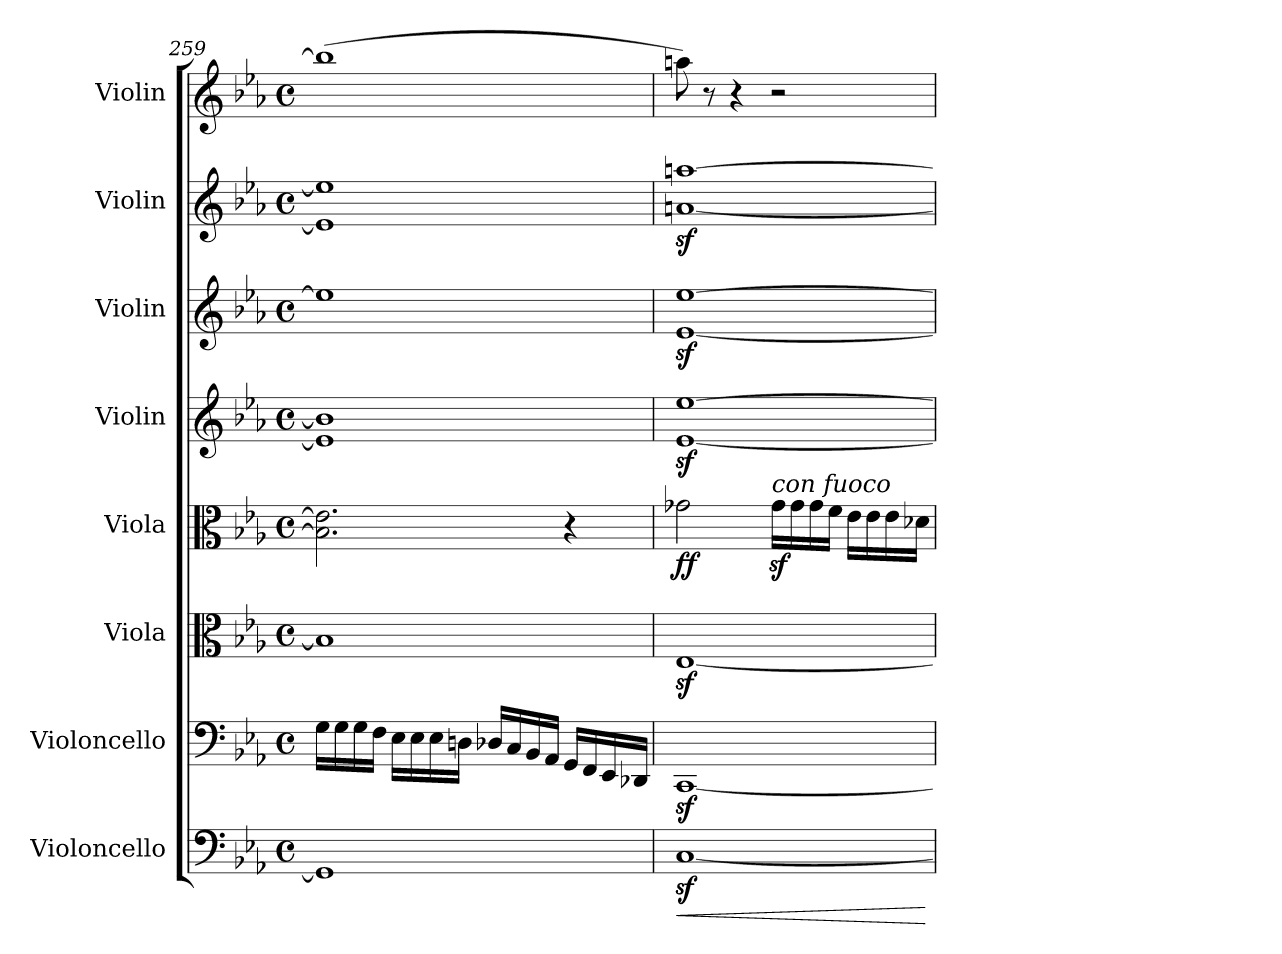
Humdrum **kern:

**kern	**dynam	**kern	**kern	**kern	**dynam	**kern	**kern	**kern	**kern
*part8	*part8	*part7	*part6	*part5	*part5	*part4	*part3	*part2	*part1
*staff8	*staff8	*staff7	*staff6	*staff5	*staff5	*staff4	*staff3	*staff2	*staff1
*I"Violoncello	*	*I"Violoncello	*I"Viola	*I"Viola	*	*I"Violin	*I"Violin	*I"Violin	*I"Violin
*I'Vc.	*	*I'Vc.	*I'Vla.	*I'Vla.	*	*I'Vln.	*I'Vln.	*I'Vln.	*I'Vln.
*clefF4	*	*clefF4	*clefC3	*clefC3	*	*clefG2	*clefG2	*clefG2	*clefG2
*k[b-e-a-]	*	*k[b-e-a-]	*k[b-e-a-]	*k[b-e-a-]	*	*k[b-e-a-]	*k[b-e-a-]	*k[b-e-a-]	*k[b-e-a-]
*M4/4	*	*M4/4	*M4/4	*M4/4	*	*M4/4	*M4/4	*M4/4	*M4/4
*met(c)	*	*met(c)	*met(c)	*met(c)	*	*met(c)	*met(c)	*met(c)	*met(c)
=259	=259	=259	=259	=259	=259	=259	=259	=259	=259
1GG]	.	16G\LL	1B-]	2.B-\] 2.e-\]	.	1e-] 1b-]	1ee-]	1e-] 1ee-]	(>1bb-]
.	.	16G\	.	.	.	.	.	.	.
.	.	16G\	.	.	.	.	.	.	.
.	.	16F\JJ	.	.	.	.	.	.	.
.	.	16E-\LL	.	.	.	.	.	.	.
.	.	16E-\	.	.	.	.	.	.	.
.	.	16E-\	.	.	.	.	.	.	.
.	.	16Dn\JJ	.	.	.	.	.	.	.
.	.	16D-X/LL	.	.	.	.	.	.	.
.	.	16C/	.	.	.	.	.	.	.
.	.	16BB-/	.	.	.	.	.	.	.
.	.	16AA-/JJ	.	.	.	.	.	.	.
.	.	16GG/LL	.	4r	.	.	.	.	.
.	.	16FF/	.	.	.	.	.	.	.
.	.	16EE-/	.	.	.	.	.	.	.
.	.	16DD-X/JJ	.	.	.	.	.	.	.
!!LO:LB:g=z
=260	=260	=260	=260	=260	=260	=260	=260	=260	=260
!	!LO:HP:b	!	!	!	!LO:DY:b	!	!	!	!
[1Cz<	<	[1CCz<	[1E-z<	2g-X\	ff	[1e-z< [1ee-z<	[1e-z< [1ee-z<	[1anz< [1aanz<	8aan\)
.	.	.	.	.	.	.	.	.	8r
.	.	.	.	.	.	.	.	.	4r
!	!	!	!	!LO:TX:a:i:t=con fuoco	!	!	!	!	!
.	.	.	.	16g-z<\LL	.	.	.	.	2r
.	.	.	.	16g-\	.	.	.	.	.
.	.	.	.	16g-\	.	.	.	.	.
.	.	.	.	16f\JJ	.	.	.	.	.
.	.	.	.	16e-\LL	.	.	.	.	.
.	.	.	.	16e-\	.	.	.	.	.
.	.	.	.	16e-\	.	.	.	.	.
.	.	.	.	16d-X\JJ	.	.	.	.	.
.	[	.	.	.	.	.	.	.	.
=	=	=	=	=	=	=	=	=	=
*-	*-	*-	*-	*-	*-	*-	*-	*-	*-
